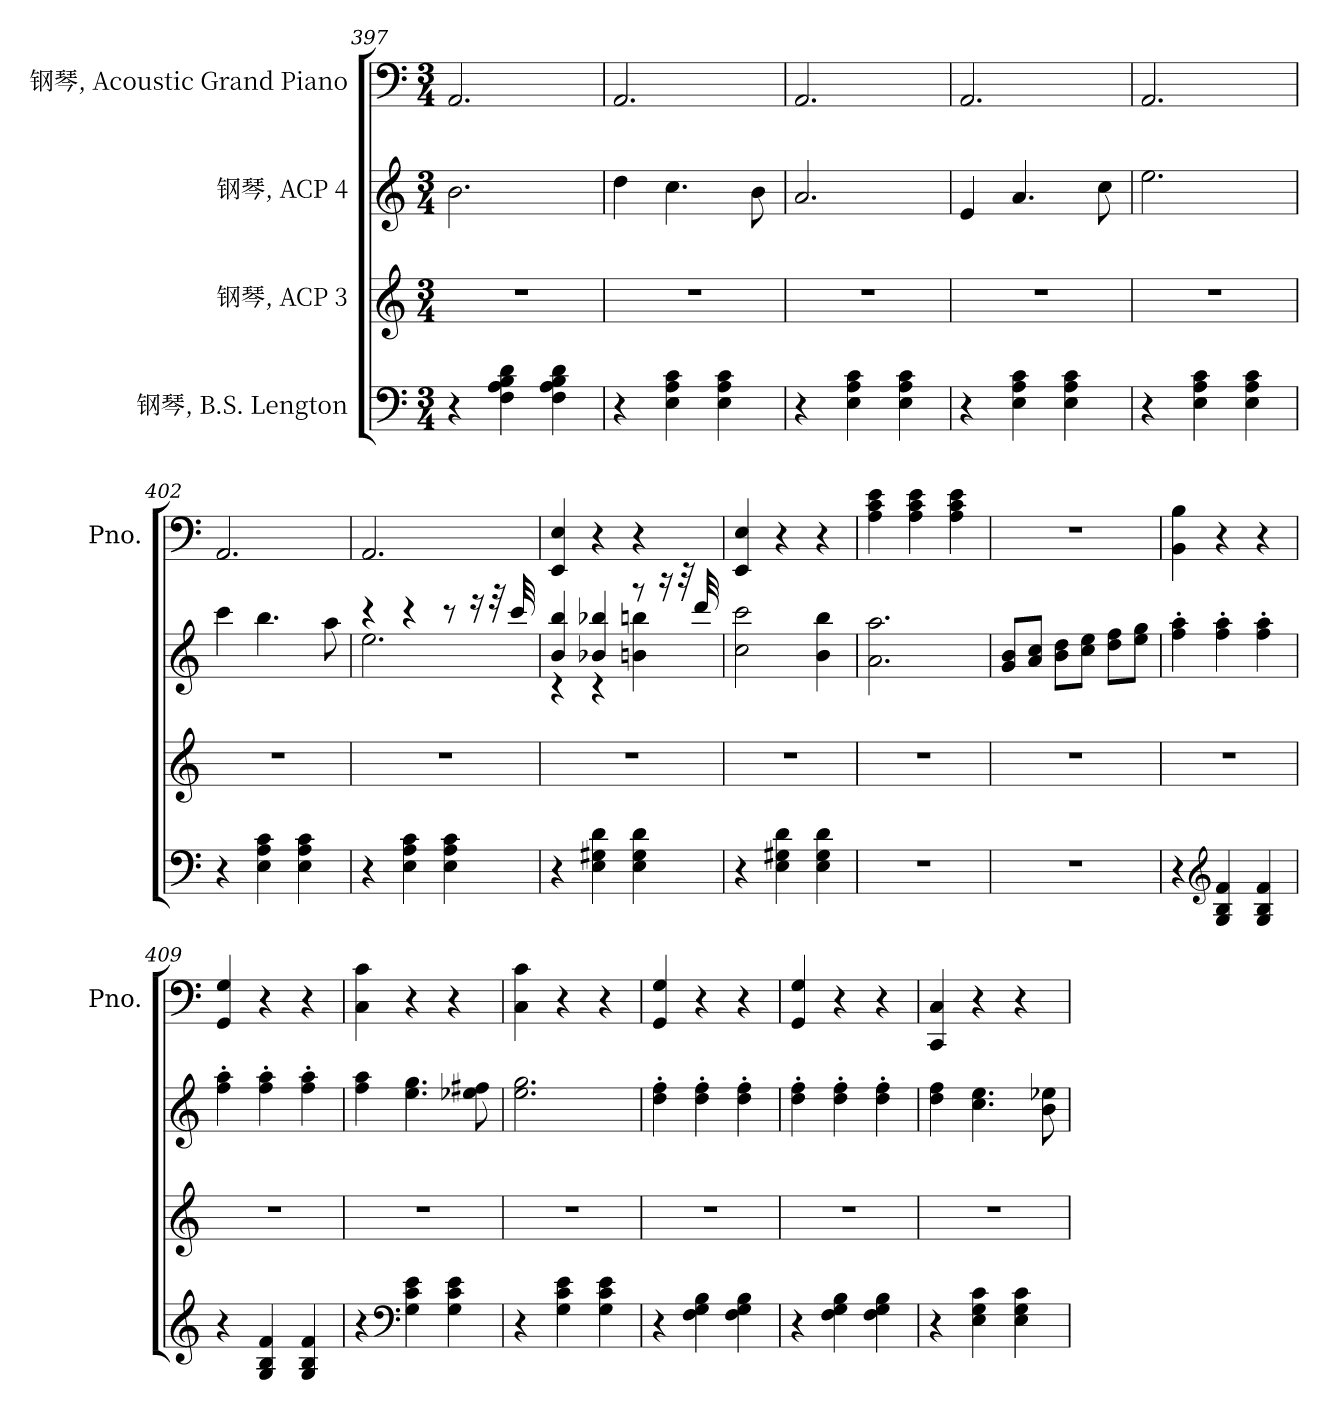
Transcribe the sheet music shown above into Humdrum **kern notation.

**kern	**kern	**kern	**kern
*part4	*part3	*part2	*part1
*staff4	*staff3	*staff2	*staff1
*I"钢琴, B.S. Lengton	*I"钢琴, ACP 3	*I"钢琴, ACP 4	*I"钢琴, Acoustic Grand Piano
*	*	*	*I'Pno.
*clefF4	*clefG2	*clefG2	*clefF4
*k[]	*k[]	*k[]	*k[]
*M3/4	*M3/4	*M3/4	*M3/4
=397	=397	=397	=397
4r	2.r	2.b\	2.AA/
4F\ 4A\ 4B\ 4d\	.	.	.
4F\ 4A\ 4B\ 4d\	.	.	.
=398	=398	=398	=398
4r	2.r	4dd\	2.AA/
4E\ 4A\ 4c\	.	4.cc\	.
4E\ 4A\ 4c\	.	.	.
.	.	8b\	.
=399	=399	=399	=399
4r	2.r	2.a/	2.AA/
4E\ 4A\ 4c\	.	.	.
4E\ 4A\ 4c\	.	.	.
=400	=400	=400	=400
4r	2.r	4e/	2.AA/
4E\ 4A\ 4c\	.	4.a/	.
4E\ 4A\ 4c\	.	.	.
.	.	8cc\	.
=401	=401	=401	=401
4r	2.r	2.ee\	2.AA/
4E\ 4A\ 4c\	.	.	.
4E\ 4A\ 4c\	.	.	.
=402	=402	=402	=402
4r	2.r	4ccc\	2.AA/
4E\ 4A\ 4c\	.	4.bb\	.
4E\ 4A\ 4c\	.	.	.
.	.	8aa\	.
!!LO:LB:g=z
=403	=403	=403	=403
*	*	*^	*
4r	2.r	4r	2.ee\	2.AA/
4E\ 4A\ 4c\	.	4r	.	.
4E\ 4A\ 4c\	.	8r	.	.
.	.	16r	.	.
.	.	32r	.	.
.	.	32ccc/	.	.
=404	=404	=404	=404	=404
4r	2.r	4b/ 4bb/	4r	4EE/ 4E/
4E\ 4G#X\ 4d\	.	4b-X/ 4bb-X/	4r	4r
4E\ 4G#\ 4d\	.	8r	4bn\ 4bbn\	4r
.	.	16r	.	.
.	.	32r	.	.
.	.	32ddd/	.	.
*	*	*v	*v	*
=405	=405	=405	=405
4r	2.r	2cc\ 2ccc\	4EE/ 4E/
4E\ 4G#X\ 4d\	.	.	4r
4E\ 4G#\ 4d\	.	4b\ 4bb\	4r
=406	=406	=406	=406
*	*	*	*MM170
2.r	2.r	2.a\ 2.aa\	4A\ 4c\ 4e\
.	.	.	4A\ 4c\ 4e\
.	.	.	4A\ 4c\ 4e\
=407	=407	=407	=407
*	*	*	*MM180
2.r	2.r	8g/ 8b/L	2.r
.	.	8a/ 8cc/J	.
.	.	8b\ 8dd\L	.
.	.	8cc\ 8ee\J	.
.	.	8dd\ 8ff\L	.
.	.	8ee\ 8gg\J	.
=408	=408	=408	=408
*	*	*	*MM190
4r	2.r	4ff\' 4aa\'	4BB\ 4B\
*clefG2	*	*	*
4G/ 4B/ 4f/	.	4ff\' 4aa\'	4r
4G/ 4B/ 4f/	.	4ff\' 4aa\'	4r
!!LO:PB:g=z
=409	=409	=409	=409
*	*	*	*MM200
4r	2.r	4ff\' 4aa\'	4GG/ 4G/
4G/ 4B/ 4f/	.	4ff\' 4aa\'	4r
4G/ 4B/ 4f/	.	4ff\' 4aa\'	4r
=410	=410	=410	=410
4r	2.r	4ff\ 4aa\	4C\ 4c\
*clefF4	*	*	*
4G\ 4c\ 4e\	.	4.ee\ 4.gg\	4r
4G\ 4c\ 4e\	.	.	4r
.	.	8ee-X\ 8ff#X\	.
=411	=411	=411	=411
4r	2.r	2.ee\ 2.gg\	4C\ 4c\
4G\ 4c\ 4e\	.	.	4r
4G\ 4c\ 4e\	.	.	4r
=412	=412	=412	=412
4r	2.r	4dd\' 4ff\'	4GG/ 4G/
4F\ 4G\ 4B\	.	4dd\' 4ff\'	4r
4F\ 4G\ 4B\	.	4dd\' 4ff\'	4r
=413	=413	=413	=413
4r	2.r	4dd\' 4ff\'	4GG/ 4G/
4F\ 4G\ 4B\	.	4dd\' 4ff\'	4r
4F\ 4G\ 4B\	.	4dd\' 4ff\'	4r
=414	=414	=414	=414
4r	2.r	4dd\ 4ff\	4CC/ 4C/
4E\ 4G\ 4c\	.	4.cc\ 4.ee\	4r
4E\ 4G\ 4c\	.	.	4r
.	.	8b\ 8ee-X\	.
=	=	=	=
*-	*-	*-	*-
